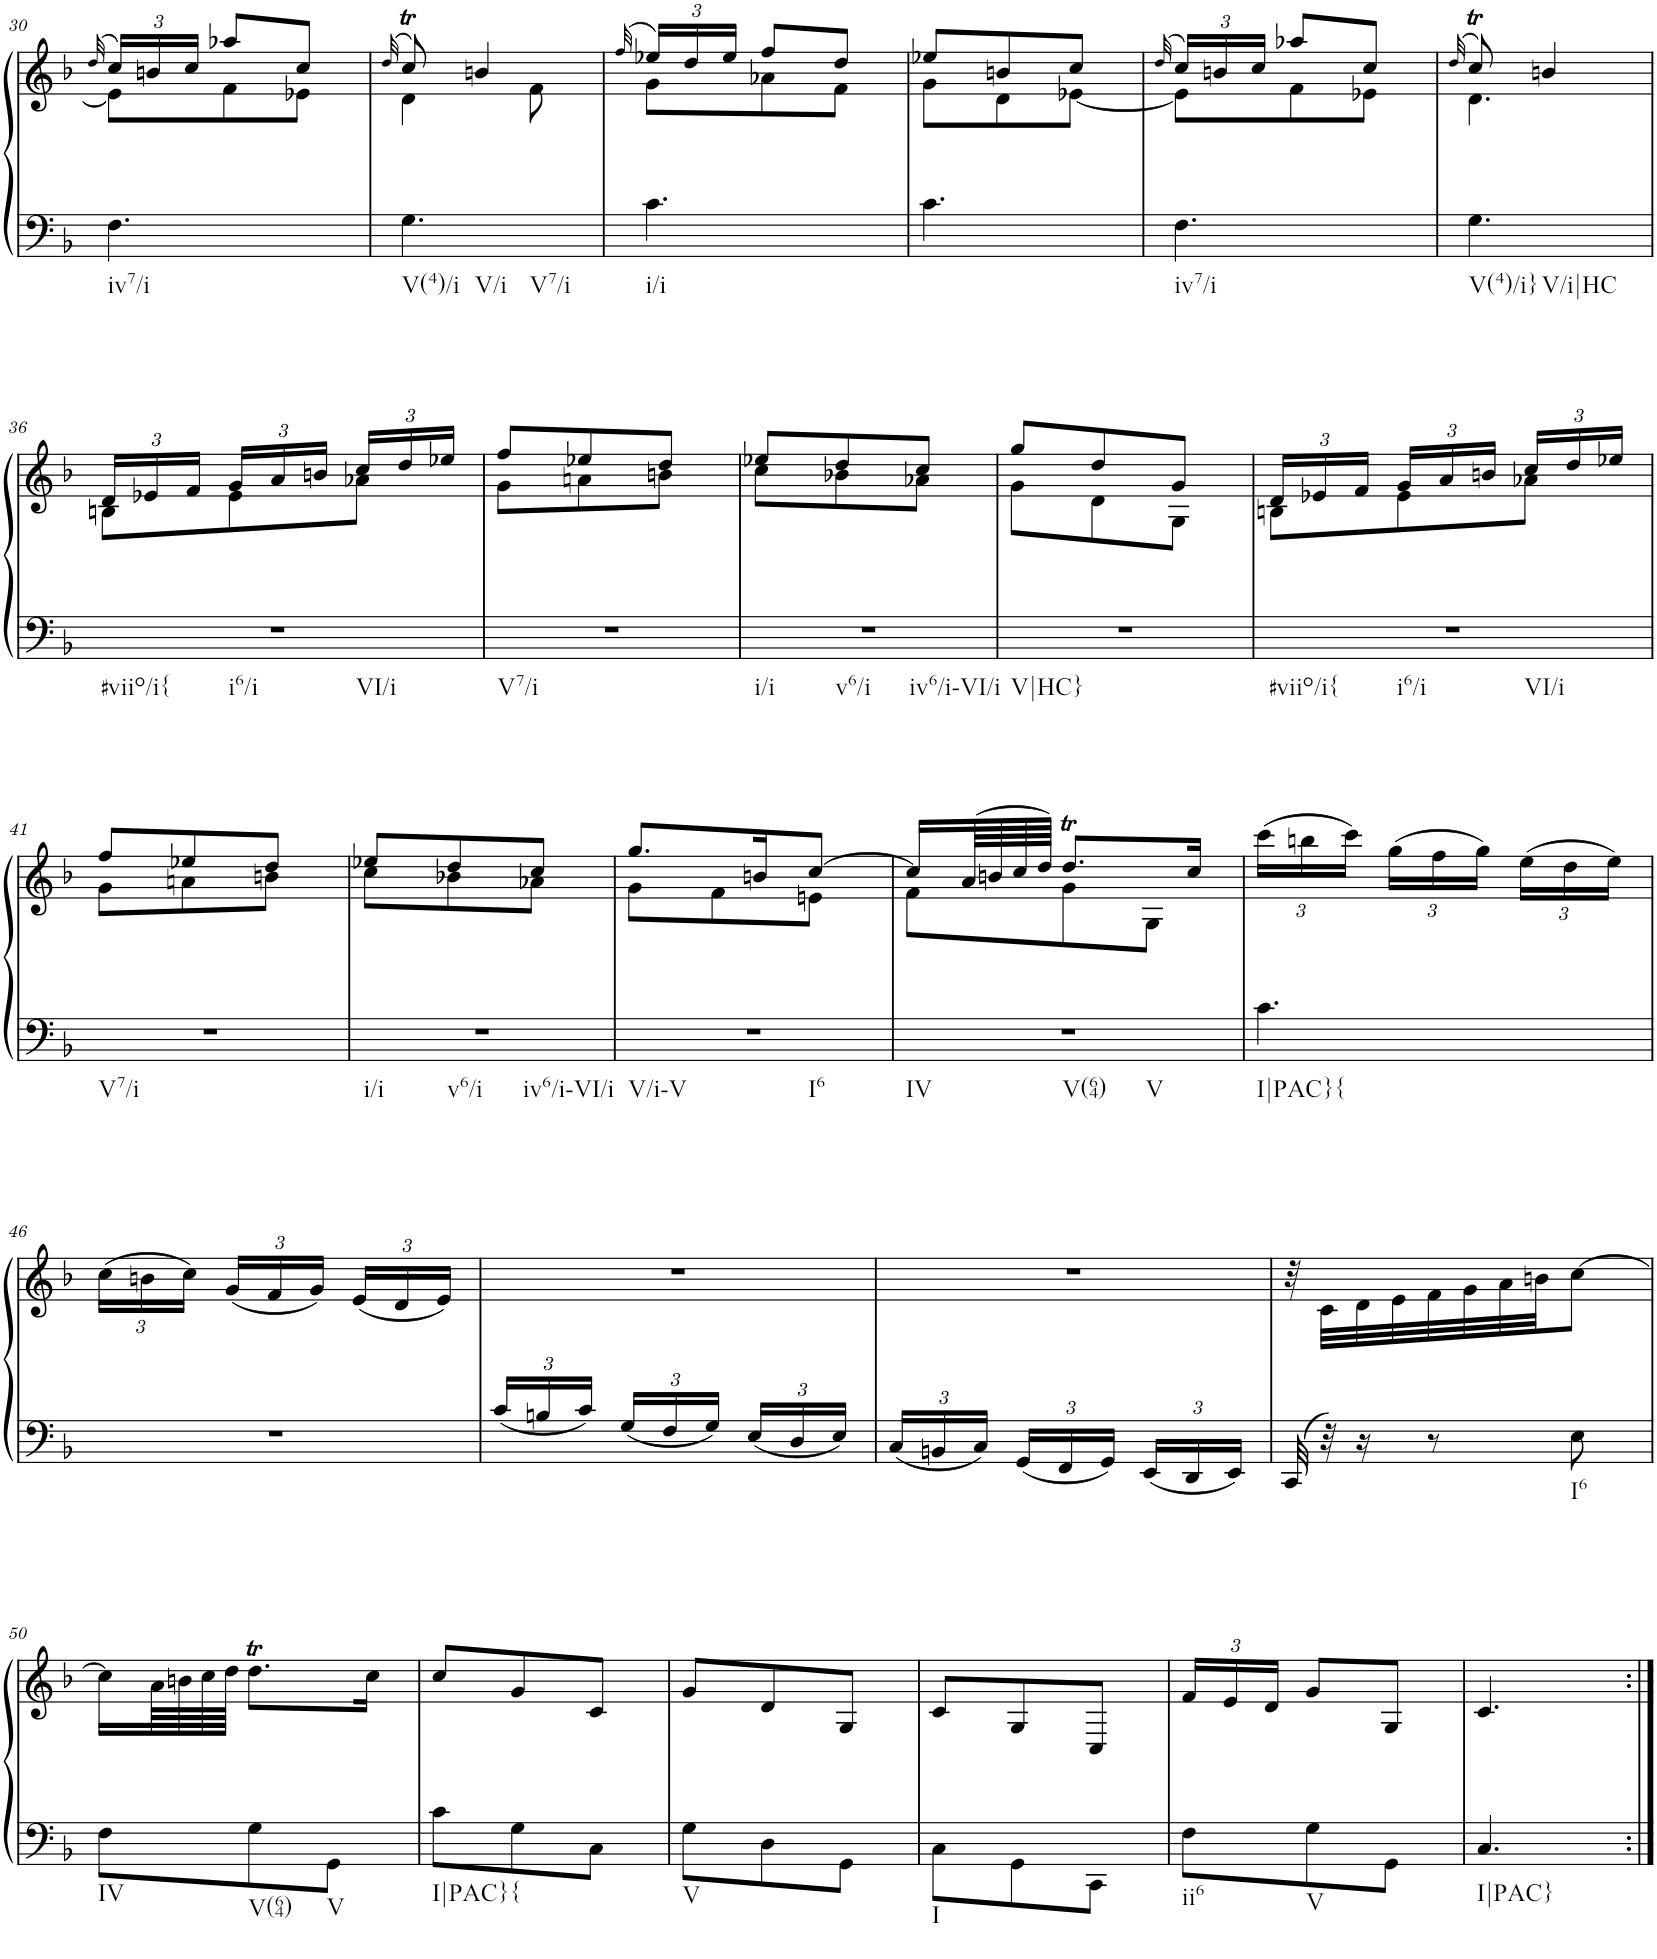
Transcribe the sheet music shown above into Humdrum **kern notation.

**kern	**kern
*part1	*part1
*staff2	*staff1
*I"Piano	*
*I'Pno.	*
!!LO:PB:g=z
*clefF4	*clefG2
*k[b-]	*k[b-]
*M3/8	*M3/8
=30	=30
.	(32qdd/
*	*Xbrackettup
*	*^
!LO:TX:b:t=iv7/i	!	!
4.F\	24cc/LL)	8e-\L]
.	24bn/	.
.	24cc/JJ	.
.	8aa-X/L	8f\
.	8cc/J	8e-X\J
=31	=31	=31
.	(32qdd/	.
!LO:TX:b:t=V(4)/i	!	!
!LO:TX:b:t=V/i	!	!
!LO:TX:b:t=V7/i	!	!
4.G\	8ccT/)	4d\
.	4bn/	.
.	.	8f\
=32	=32	=32
.	(32qff/	.
!LO:TX:b:t=i/i	!	!
4.c\	24ee-X/LL)	8g\L
.	24dd/	.
.	24ee-/JJ	.
.	8ff/L	8a-X\
.	8dd/J	8f\J
=33	=33	=33
4.c\	8ee-X/L	8g\L
.	8bn/	8d\
.	8cc/J	[8e-X\J
=34	=34	=34
.	(32qdd/	.
!LO:TX:b:t=iv7/i	!	!
4.F\	24cc/LL)	8e-\L]
.	24bn/	.
.	24cc/JJ	.
.	8aa-X/L	8f\
.	8cc/J	8e-X\J
=35	=35	=35
.	(32qdd/	.
!LO:TX:b:t=V(4)/i}	!	!
!LO:TX:b:t=V/i|HC	!	!
4.G\	8ccT/)	4.d\
.	4bn/	.
!!LO:LB:g=z	!!
=36	=36	=36
!LO:TX:b:t=#viio/i{	!	!
!LO:TX:b:t=i6/i	!	!
!LO:TX:b:t=VI/i	!	!
4.r	24d/LL	8Bn\L
.	24e-X/	.
.	24f/JJ	.
.	24g/LL	8e-\
.	24a/	.
.	24bn/JJ	.
.	24cc/LL	8a-X\J
.	24dd/	.
.	24ee-X/JJ	.
=37	=37	=37
!LO:TX:b:t=V7/i	!	!
4.r	8ff/L	8g\L
.	8ee-X/	8an\
.	8dd/J	8bn\J
=38	=38	=38
!LO:TX:b:t=i/i	!	!
!LO:TX:b:t=v6/i	!	!
!LO:TX:b:t=iv6/i-VI/i	!	!
4.r	8ee-X/L	8cc\L
.	8dd/	8b-X\
.	8cc/J	8a-X\J
=39	=39	=39
!LO:TX:b:t=V|HC}	!	!
4.r	8gg/L	8g\L
.	8dd/	8d\
.	8g/J	8G\J
=40	=40	=40
!LO:TX:b:t=#viio/i{	!	!
!LO:TX:b:t=i6/i	!	!
!LO:TX:b:t=VI/i	!	!
4.r	24d/LL	8Bn\L
.	24e-X/	.
.	24f/JJ	.
.	24g/LL	8e-\
.	24a/	.
.	24bn/JJ	.
.	24cc/LL	8a-X\J
.	24dd/	.
.	24ee-X/JJ	.
!!LO:LB:g=z	!!
=41	=41	=41
!LO:TX:b:t=V7/i	!	!
4.r	8ff/L	8g\L
.	8ee-X/	8an\
.	8dd/J	8bn\J
=42	=42	=42
!LO:TX:b:t=i/i	!	!
!LO:TX:b:t=v6/i	!	!
!LO:TX:b:t=iv6/i-VI/i	!	!
4.r	8ee-X/L	8cc\L
.	8dd/	8b-X\
.	8cc/J	8a-X\J
=43	=43	=43
!LO:TX:b:t=V/i-V	!	!
!LO:TX:b:t=I6	!	!
4.r	8.gg/L	8g\L
.	.	8f\
.	16bn/K	.
.	[8cc/J	8en\J
=44	=44	=44
!LO:TX:b:t=IV	!	!
!LO:TX:b:t=V(64)	!	!
!LO:TX:b:t=V	!	!
4.r	16cc/LL]	8f\L
.	(64a/LL	.
.	64bn/	.
.	64cc/	.
.	64dd/JJJJ)	.
.	8.ddT/L	8g\
.	.	8G\J
.	16cc/Jk	.
*	*v	*v
=45	=45
!LO:TX:b:t=I|PAC}{	!
4.c\	(24ccc\LL
.	24bbn\
.	24ccc\JJ)
.	(24gg\LL
.	24ff\
.	24gg\JJ)
.	(24ee\LL
.	24dd\
.	24ee\JJ)
!!LO:LB:g=z
=46	=46
4.r	(24cc\LL
.	24bn\
.	24cc\JJ)
.	(24g/LL
.	24f/
.	24g/JJ)
.	(24e/LL
.	24d/
.	24e/JJ)
=47	=47
*Xbrackettup	*
24c/LL	4.r
24Bn/	.
24c/JJ	.
24G/LL	.
24F/	.
24G/JJ	.
24E/LL	.
24D/	.
24E/JJ	.
=48	=48
24C/LL	4.r
24BBn/	.
24C/JJ	.
24GG/LL	.
24FF/	.
24GG/JJ	.
24EE/LL	.
24DD/	.
24EE/JJ	.
=49	=49
32CC/	32r
32r	32c\LLL
16r	32d\
.	32e\
8r	32f\
.	32g\
.	32a\
.	32bn\JJ
!LO:TX:b:t=I6	!
8E\	[8cc\J
!!LO:LB:g=z
=50	=50
!LO:TX:b:t=IV	!
8F\L	16cc\LL]
.	64a\LL
.	64bn\
.	64cc\
.	64dd\JJJJ
!LO:TX:b:t=V(64)	!
8G\	8.ddT\L
!LO:TX:b:t=V	!
8GG\J	.
.	16cc\Jk
=51	=51
!LO:TX:b:t=I|PAC}{	!
8c\L	8cc/L
8G\	8g/
8C\J	8c/J
=52	=52
!LO:TX:b:t=V	!
8G\L	8g/L
8D\	8d/
8GG\J	8G/J
=53	=53
!LO:TX:b:t=I	!
8C\L	8c/L
8GG\	8G/
8CC\J	8C/J
=54	=54
!LO:TX:b:t=ii6	!
8F\L	24f/LL
.	24e/
.	24d/JJ
!LO:TX:b:t=V	!
8G\	8g/L
8GG\J	8G/J
=55	=55
!LO:TX:b:t=I|PAC}	!
4.C/	4.c/
=:|!	=:|!
*-	*-
